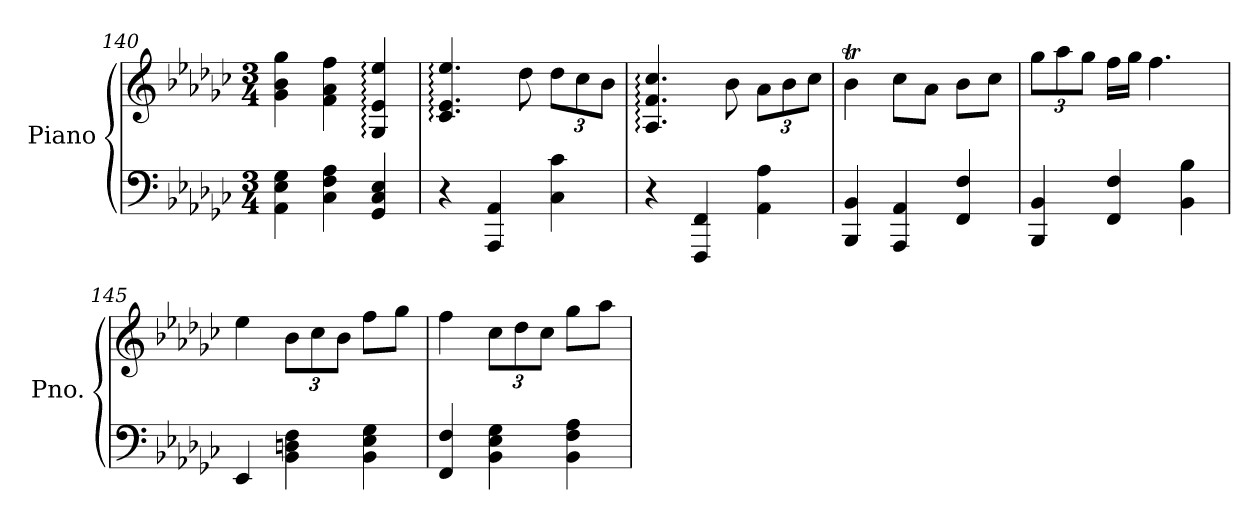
**kern	**kern
*part1	*part1
*staff2	*staff1
*I"Piano	*
*I'Pno.	*
*clefF4	*clefG2
*k[b-e-a-d-g-c-]	*k[b-e-a-d-g-c-]
*M3/4	*M3/4
=140	=140
4AA-\ 4E-\ 4G-\	4g-\ 4b-\ 4gg-\
4C-\ 4F\ 4A-\	4f\ 4a-\ 4ff\
4GG-/ 4C-/ 4E-/	4G-/: 4e-/: 4ee-/:
=141	=141
4r	4.c-/: 4.e-/: 4.ee-/:
4AAA-/ 4AA-/	.
.	8dd-\
*	*Xbrackettup
4C-\ 4c-\	12dd-\L
.	12cc-\
.	12b-\J
=142	=142
4r	4.A-/: 4.f/: 4.cc-/:
4FFF/ 4FF/	.
.	8b-\
4AA-\ 4A-\	12a-\L
.	12b-\
.	12cc-\J
=143	=143
4BBB-/ 4BB-/	4b-t\
4AAA-/ 4AA-/	8cc-\L
.	8a-\J
4FF/ 4F/	8b-\L
.	8cc-\J
=144	=144
4BBB-/ 4BB-/	12gg-\L
.	12aa-\
.	12gg-\J
4FF/ 4F/	16ff\LL
.	16gg-\JJ
.	4.ff\
4BB-\ 4B-\	.
!!LO:LB:g=z
=145	=145
4EE-/	4ee-\
4BB-\ 4Dn\ 4F\	12b-\L
.	12cc-\
.	12b-\J
4BB-\ 4E-\ 4G-\	8ff\L
.	8gg-\J
=146	=146
4FF/ 4F/	4ff\
4BB-\ 4E-\ 4G-\	12cc-\L
.	12dd-\
.	12cc-\J
4BB-\ 4F\ 4A-\	8gg-\L
.	8aa-\J
=	=
*-	*-
